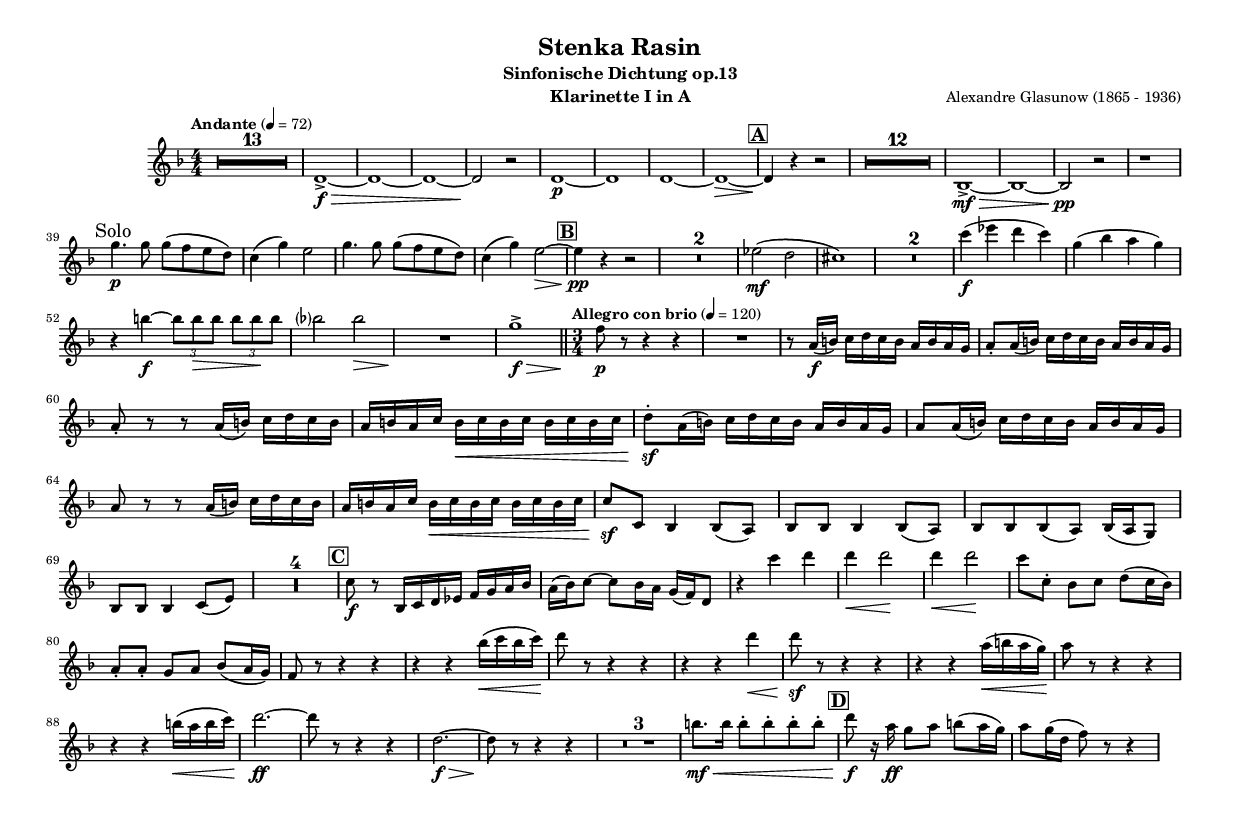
%{
%}

\version "2.18.2"
\language "deutsch"

\paper {
    top-margin = 10\mm
    bottom-margin = 10\mm
    left-margin = 10\mm
    right-margin = 10\mm
    ragged-last = ##t
}
  
\header{
  title = "Stenka Rasin"
  subtitle = "Sinfonische Dichtung op.13"
  composer = "Alexandre Glasunow (1865 - 1936)"
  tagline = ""
}

% Adapt this for automatic line-breaks
mBreak = { \break }
#(set-global-staff-size 13)

% Useful snippets
pDolce = \markup { \dynamic p \italic \bold "dolce" }


clarinet_I_in_A_Music = {
  \relative c' {
    \transposition a
    \key f \major
    \numericTimeSignature
    \time 4/4
    \tempo "Andante" 4 = 72

    % line 1
    R1*13 |
    d1->\f\>~ |
    d~ |
    d~ |
    d2\! r2 |
    d1\p~ |
    d |
    d1~ |
    d1~\> |
    \mark #1
    d4\! r4 r2 |
    R1*12 |
    b1->\mf\>~ |
    b~ |
    b2\pp r2 |
    r1 |
    \mBreak
    
    %line 2
    \mark "Solo"
    g''4.\p g8 g( f e d) |
    c4( g') e2 |
    g4. g8 g( f e d) |
    c4( g') e2\>~ |
    \mark #2
    e4\pp r4 r2 |
    R1*2 |
    es2\mf( d |
    cis1) |
    R1*2 |
    c'4\f( es d c) |
    g( b a g) |
    \mBreak
    
    %line 3
    r4 h~\f \tuplet 3/2 { h8 h\> h } \tuplet 3/2 { h8 h\! h }  |
    b2 b2 \> |
    R1\! |
    g1->\f\> |
    \bar "||" \time 3/4 \tempo "Allegro con brio" 4 = 120
    f8\p\! r8 r4 r4 |
    R2. |
    r8 a,16\f( h) c d c h a h a g |
    a8-. a16( h) c d c h a h a g |
    \mBreak
    
    % line 4
    a8-. r r a16( h) c d c h |
    a h a c h\< c h c h c h c |
    d8-.\sf a16( h) c d c h a h a g |
    a8 a16( h) c d c h a h a g |
    \mBreak
    
    % line 5
    a8 r r a16( h) c d c h |
    a h a c h\< c h c h c h c |
    c8\sf c, b4 b8( a) |
    b b b4 b8( a) |
    b b b( a) b16( a g8) |
    \mBreak

    % line 6
    b b b4 c8( e) |
    R2.*4 |
    \mark #3
    c'8\f r b,16 c d es f g a b |
    a( b) c8~ c b16 a g( f) d8 |
    r4 c'' d |
    d\< d2\! |
    d4\< d2\! |
    c8 c,-. b c d( c16 b) |
    \mBreak
    
    % line 7
    a8-. a-. g a b( a16 g) |
    f8 r r4 r |
    r r b'16(\< c b c)\! |
    d8 r8 r4 r |
    r r d\< |
    d8\sf r8 r4 r |
    r r a16(\< h a g)\! |
    a8 r8 r4 r |
    \mBreak
    
    % line 8
    r4 r h16(\< a h c) |
    d2.\ff~ |
    d8 r8 r4 r |
    d,2.\f\>~ |
    d8\! r8 r4 r |
    R2.*3 |
    h'8.\mf\< h16 h8-. h-. h-. h-. |
    \mark #4
    d\f r16 a\ff g8 a h( a16 g) |	% FIXME: Missing pesante and grace note
    a8 g16( d f8) r8 r4 |
    \mBreak
    
    
    
    
  }
}

clarinet_II_in_A_Music = {
  \relative c' {
    \transposition a
    \key f \major
    \numericTimeSignature
    \time 4/4
    \tempo "Andante" 4 = 72

    % line 1
  }
}

\bookpart {
  \header{
    instrument = "Klarinette I in A"
  }
  \score {
    \new Staff {
      \compressFullBarRests
      % Make grace notes smaller and more fragile
      $(add-grace-property 'Voice 'NoteHead 'font-size '-5)
      $(add-grace-property 'Voice 'Slur 'height-limit '0.5)
      $(add-grace-property 'Voice 'Flag 'font-size '-5)
      $(add-grace-property 'Voice 'Stem 'length '8)
      $(add-grace-property 'Voice 'Beam 'beam-thickness '0.3)
      $(add-grace-property 'Voice 'Beam 'length-fraction '0.5)
      $(add-grace-property 'Voice 'Beam 'shorten '1)
      \set Score.markFormatter = #format-mark-box-alphabet
      \override DynamicLineSpanner.staff-padding = #3
      \accidentalStyle Score.modern-cautionary
      \new Voice {
        {
          % \transpose b a
          \clarinet_I_in_A_Music
        }
      }
    }
  }
}

\bookpart {
  \header{
    instrument = "Klarinette II in A"
  }
  \score {
    \new Staff {
      \compressFullBarRests
      % Make grace notes smaller and more fragile
      $(add-grace-property 'Voice 'NoteHead 'font-size '-5)
      $(add-grace-property 'Voice 'Slur 'height-limit '0.5)
      $(add-grace-property 'Voice 'Flag 'font-size '-5)
      $(add-grace-property 'Voice 'Stem 'length '8)
      $(add-grace-property 'Voice 'Beam 'beam-thickness '0.3)
      $(add-grace-property 'Voice 'Beam 'length-fraction '0.5)
      $(add-grace-property 'Voice 'Beam 'shorten '1)
      \set Score.markFormatter = #format-mark-box-alphabet
      \override DynamicLineSpanner.staff-padding = #3
      \accidentalStyle Score.modern-cautionary
      \new Voice {
        {
          % \transpose b a
          \clarinet_II_in_A_Music
        }
      }
    }
  }
}
